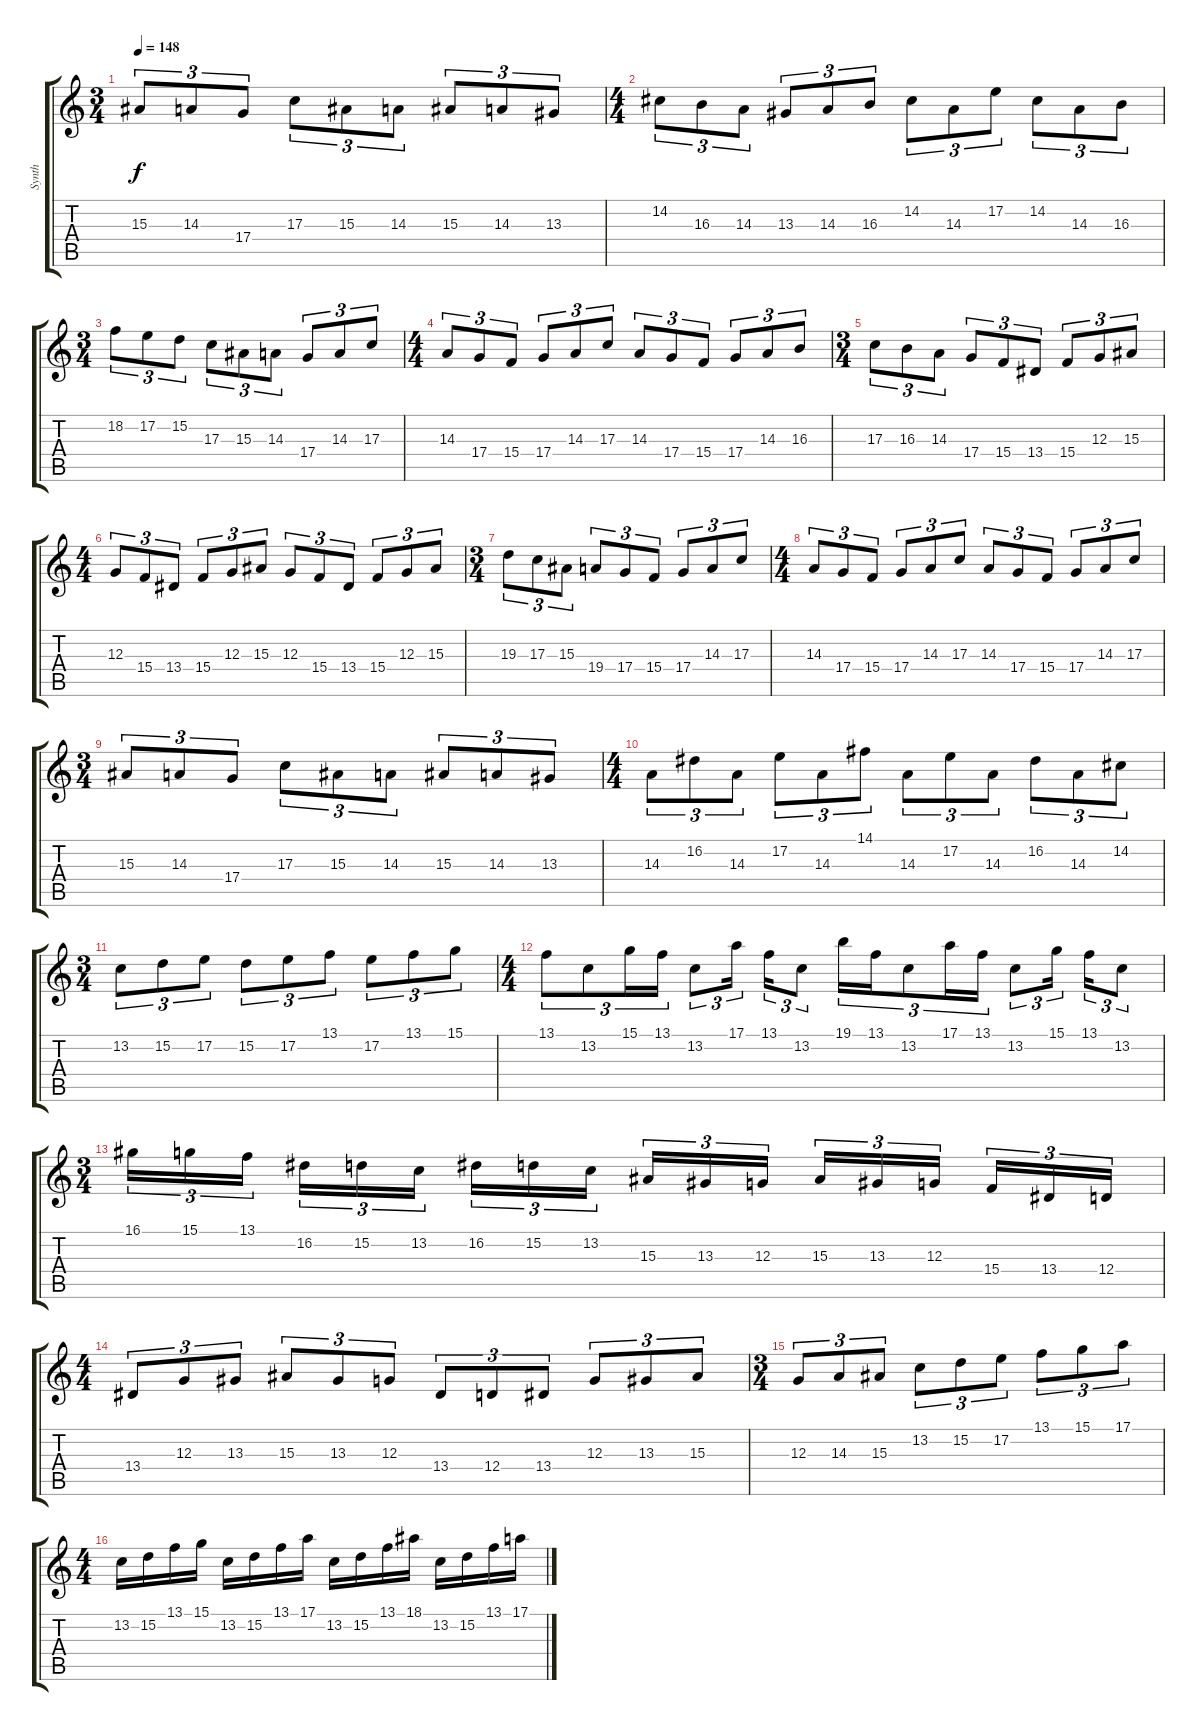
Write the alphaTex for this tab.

\track ("Synth" "Synth") {instrument lead2sawtooth}
\staff {score tabs}
\tuning (E4 B3 G3 D3 A2 E2) {hide}
\ts (3 4)
\tempo 148
\clef g2
\ks c
15.3.8{tu (3 2) dy f} 14.3.8{tu (3 2)} 17.4.8{tu (3 2)} 17.3.8{tu (3 2)} 15.3.8{tu (3 2)} 14.3.8{tu (3 2)} 15.3.8{tu (3 2)} 14.3.8{tu (3 2)} 13.3.8{tu (3 2)} |
\ts (4 4)
14.2.8{tu (3 2)} 16.3.8{tu (3 2)} 14.3.8{tu (3 2)} 13.3.8{tu (3 2)} 14.3.8{tu (3 2)} 16.3.8{tu (3 2)} 14.2.8{tu (3 2)} 14.3.8{tu (3 2)} 17.2.8{tu (3 2)} 14.2.8{tu (3 2)} 14.3.8{tu (3 2)} 16.3.8{tu (3 2)} |
\ts (3 4)
18.2.8{tu (3 2)} 17.2.8{tu (3 2)} 15.2.8{tu (3 2)} 17.3.8{tu (3 2)} 15.3.8{tu (3 2)} 14.3.8{tu (3 2)} 17.4.8{tu (3 2)} 14.3.8{tu (3 2)} 17.3.8{tu (3 2)} |
\ts (4 4)
14.3.8{tu (3 2)} 17.4.8{tu (3 2)} 15.4.8{tu (3 2)} 17.4.8{tu (3 2)} 14.3.8{tu (3 2)} 17.3.8{tu (3 2)} 14.3.8{tu (3 2)} 17.4.8{tu (3 2)} 15.4.8{tu (3 2)} 17.4.8{tu (3 2)} 14.3.8{tu (3 2)} 16.3.8{tu (3 2)} |
\ts (3 4)
17.3.8{tu (3 2)} 16.3.8{tu (3 2)} 14.3.8{tu (3 2)} 17.4.8{tu (3 2)} 15.4.8{tu (3 2)} 13.4.8{tu (3 2)} 15.4.8{tu (3 2)} 12.3.8{tu (3 2)} 15.3.8{tu (3 2)} |
\ts (4 4)
12.3.8{tu (3 2)} 15.4.8{tu (3 2)} 13.4.8{tu (3 2)} 15.4.8{tu (3 2)} 12.3.8{tu (3 2)} 15.3.8{tu (3 2)} 12.3.8{tu (3 2)} 15.4.8{tu (3 2)} 13.4.8{tu (3 2)} 15.4.8{tu (3 2)} 12.3.8{tu (3 2)} 15.3.8{tu (3 2)} |
\ts (3 4)
19.3.8{tu (3 2)} 17.3.8{tu (3 2)} 15.3.8{tu (3 2)} 19.4.8{tu (3 2)} 17.4.8{tu (3 2)} 15.4.8{tu (3 2)} 17.4.8{tu (3 2)} 14.3.8{tu (3 2)} 17.3.8{tu (3 2)} |
\ts (4 4)
14.3.8{tu (3 2)} 17.4.8{tu (3 2)} 15.4.8{tu (3 2)} 17.4.8{tu (3 2)} 14.3.8{tu (3 2)} 17.3.8{tu (3 2)} 14.3.8{tu (3 2)} 17.4.8{tu (3 2)} 15.4.8{tu (3 2)} 17.4.8{tu (3 2)} 14.3.8{tu (3 2)} 17.3.8{tu (3 2)} |
\ts (3 4)
15.3.8{tu (3 2)} 14.3.8{tu (3 2)} 17.4.8{tu (3 2)} 17.3.8{tu (3 2)} 15.3.8{tu (3 2)} 14.3.8{tu (3 2)} 15.3.8{tu (3 2)} 14.3.8{tu (3 2)} 13.3.8{tu (3 2)} |
\ts (4 4)
14.3.8{tu (3 2)} 16.2.8{tu (3 2)} 14.3.8{tu (3 2)} 17.2.8{tu (3 2)} 14.3.8{tu (3 2)} 14.1.8{tu (3 2)} 14.3.8{tu (3 2)} 17.2.8{tu (3 2)} 14.3.8{tu (3 2)} 16.2.8{tu (3 2)} 14.3.8{tu (3 2)} 14.2.8{tu (3 2)} |
\ts (3 4)
13.2.8{tu (3 2)} 15.2.8{tu (3 2)} 17.2.8{tu (3 2)} 15.2.8{tu (3 2)} 17.2.8{tu (3 2)} 13.1.8{tu (3 2)} 17.2.8{tu (3 2)} 13.1.8{tu (3 2)} 15.1.8{tu (3 2)} |
\ts (4 4)
13.1.8{tu (3 2)} 13.2.8{tu (3 2)} 15.1.16{tu (3 2)} 13.1.16{tu (3 2)} 13.2.8{tu (3 2)} 17.1.16{tu (3 2)} 13.1.16{tu (3 2)} 13.2.8{tu (3 2)} 19.1.16{tu (3 2)} 13.1.16{tu (3 2)} 13.2.8{tu (3 2)} 17.1.16{tu (3 2)} 13.1.16{tu (3 2)} 13.2.8{tu (3 2)} 15.1.16{tu (3 2)} 13.1.16{tu (3 2)} 13.2.8{tu (3 2)} |
\ts (3 4)
16.1.16{tu (3 2)} 15.1.16{tu (3 2)} 13.1.16{tu (3 2)} 16.2.16{tu (3 2)} 15.2.16{tu (3 2)} 13.2.16{tu (3 2)} 16.2.16{tu (3 2)} 15.2.16{tu (3 2)} 13.2.16{tu (3 2)} 15.3.16{tu (3 2)} 13.3.16{tu (3 2)} 12.3.16{tu (3 2)} 15.3.16{tu (3 2)} 13.3.16{tu (3 2)} 12.3.16{tu (3 2)} 15.4.16{tu (3 2)} 13.4.16{tu (3 2)} 12.4.16{tu (3 2)} |
\ts (4 4)
13.4.8{tu (3 2)} 12.3.8{tu (3 2)} 13.3.8{tu (3 2)} 15.3.8{tu (3 2)} 13.3.8{tu (3 2)} 12.3.8{tu (3 2)} 13.4.8{tu (3 2)} 12.4.8{tu (3 2)} 13.4.8{tu (3 2)} 12.3.8{tu (3 2)} 13.3.8{tu (3 2)} 15.3.8{tu (3 2)} |
\ts (3 4)
12.3.8{tu (3 2)} 14.3.8{tu (3 2)} 15.3.8{tu (3 2)} 13.2.8{tu (3 2)} 15.2.8{tu (3 2)} 17.2.8{tu (3 2)} 13.1.8{tu (3 2)} 15.1.8{tu (3 2)} 17.1.8{tu (3 2)} |
\ts (4 4)
13.2.16 15.2.16 13.1.16 15.1.16 13.2.16 15.2.16 13.1.16 17.1.16 13.2.16 15.2.16 13.1.16 18.1.16 13.2.16 15.2.16 13.1.16 17.1.16
